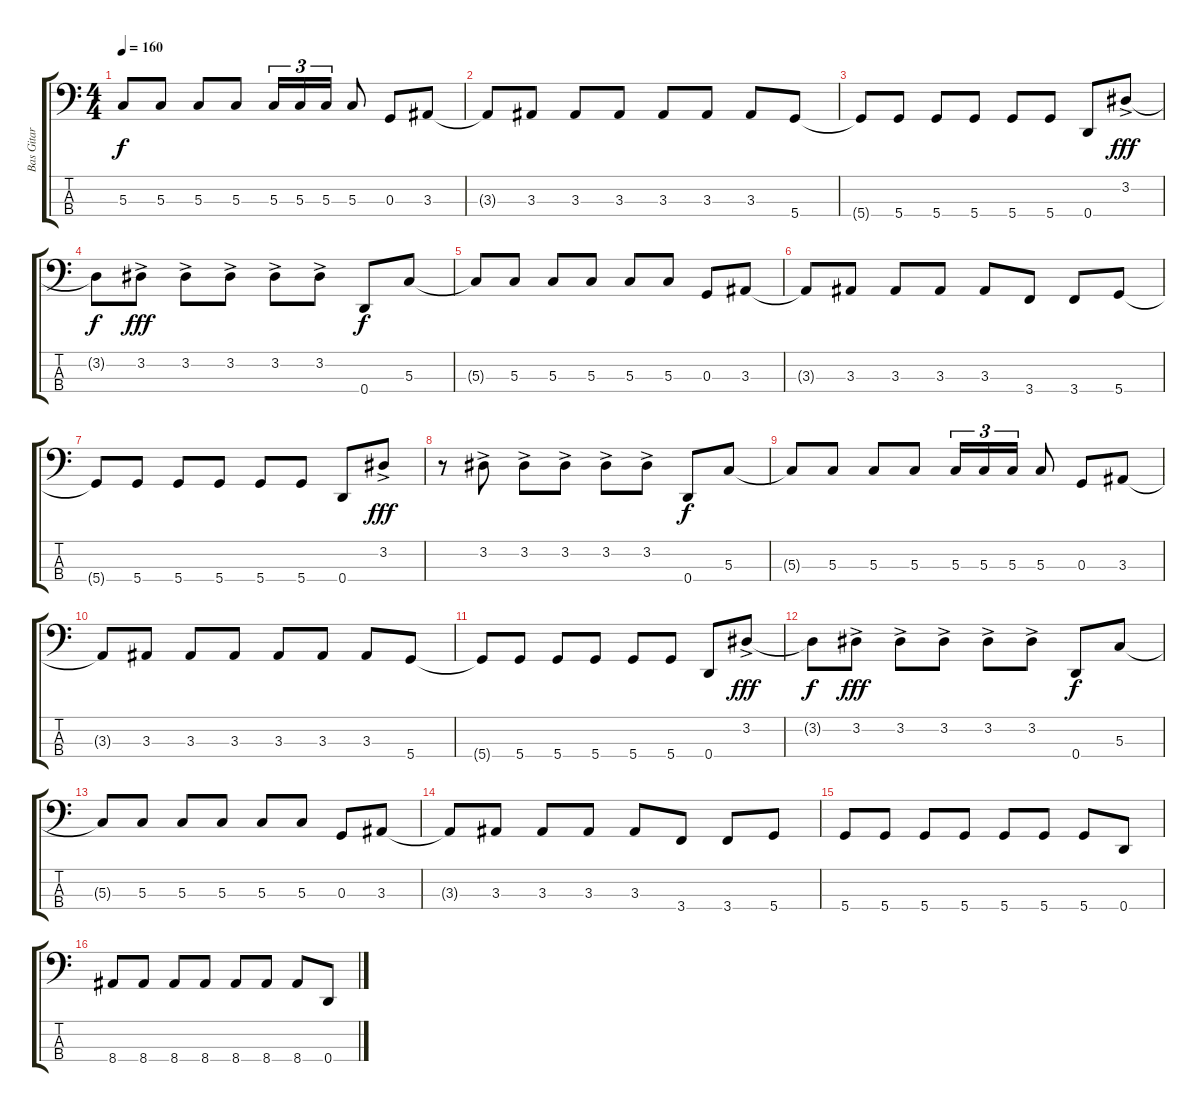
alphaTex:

\track ("Bas Gitar" "Bas Gitar") {instrument electricbasspick}
\staff {score tabs}
\tuning (F2 C2 G1 D1) {hide}
\ts (4 4)
\tempo 160
\clef f4
\ks c
5.3{t}.8{dy f} 5.3.8 5.3.8 5.3.8 5.3.16{tu (3 2)} 5.3.16{tu (3 2)} 5.3.16{tu (3 2)} 5.3.8 0.3.8 3.3.8 |
3.3{t}.8 3.3.8 3.3.8 3.3.8 3.3.8 3.3.8 3.3.8 5.4.8 |
5.4{t}.8 5.4.8 5.4.8 5.4.8 5.4.8 5.4.8 0.4.8 3.2{ac}.8{dy fff} |
3.2{t}.8{dy f} 3.2{ac}.8{dy fff} 3.2{ac}.8 3.2{ac}.8 3.2{ac}.8 3.2{ac}.8 0.4.8{dy f} 5.3.8 |
5.3{t}.8 5.3.8 5.3.8 5.3.8 5.3.8 5.3.8 0.3.8 3.3.8 |
3.3{t}.8 3.3.8 3.3.8 3.3.8 3.3.8 3.4.8 3.4.8 5.4.8 |
5.4{t}.8 5.4.8 5.4.8 5.4.8 5.4.8 5.4.8 0.4.8 3.2{ac}.8{dy fff} |
r.8 3.2{ac}.8 3.2{ac}.8 3.2{ac}.8 3.2{ac}.8 3.2{ac}.8 0.4.8{dy f} 5.3.8 |
5.3{t}.8 5.3.8 5.3.8 5.3.8 5.3.16{tu (3 2)} 5.3.16{tu (3 2)} 5.3.16{tu (3 2)} 5.3.8 0.3.8 3.3.8 |
3.3{t}.8 3.3.8 3.3.8 3.3.8 3.3.8 3.3.8 3.3.8 5.4.8 |
5.4{t}.8 5.4.8 5.4.8 5.4.8 5.4.8 5.4.8 0.4.8 3.2{ac}.8{dy fff} |
3.2{t}.8{dy f} 3.2{ac}.8{dy fff} 3.2{ac}.8 3.2{ac}.8 3.2{ac}.8 3.2{ac}.8 0.4.8{dy f} 5.3.8 |
5.3{t}.8 5.3.8 5.3.8 5.3.8 5.3.8 5.3.8 0.3.8 3.3.8 |
3.3{t}.8 3.3.8 3.3.8 3.3.8 3.3.8 3.4.8 3.4.8 5.4.8 |
5.4.8 5.4.8 5.4.8 5.4.8 5.4.8 5.4.8 5.4.8 0.4.8 |
8.4.8 8.4.8 8.4.8 8.4.8 8.4.8 8.4.8 8.4.8 0.4.8
